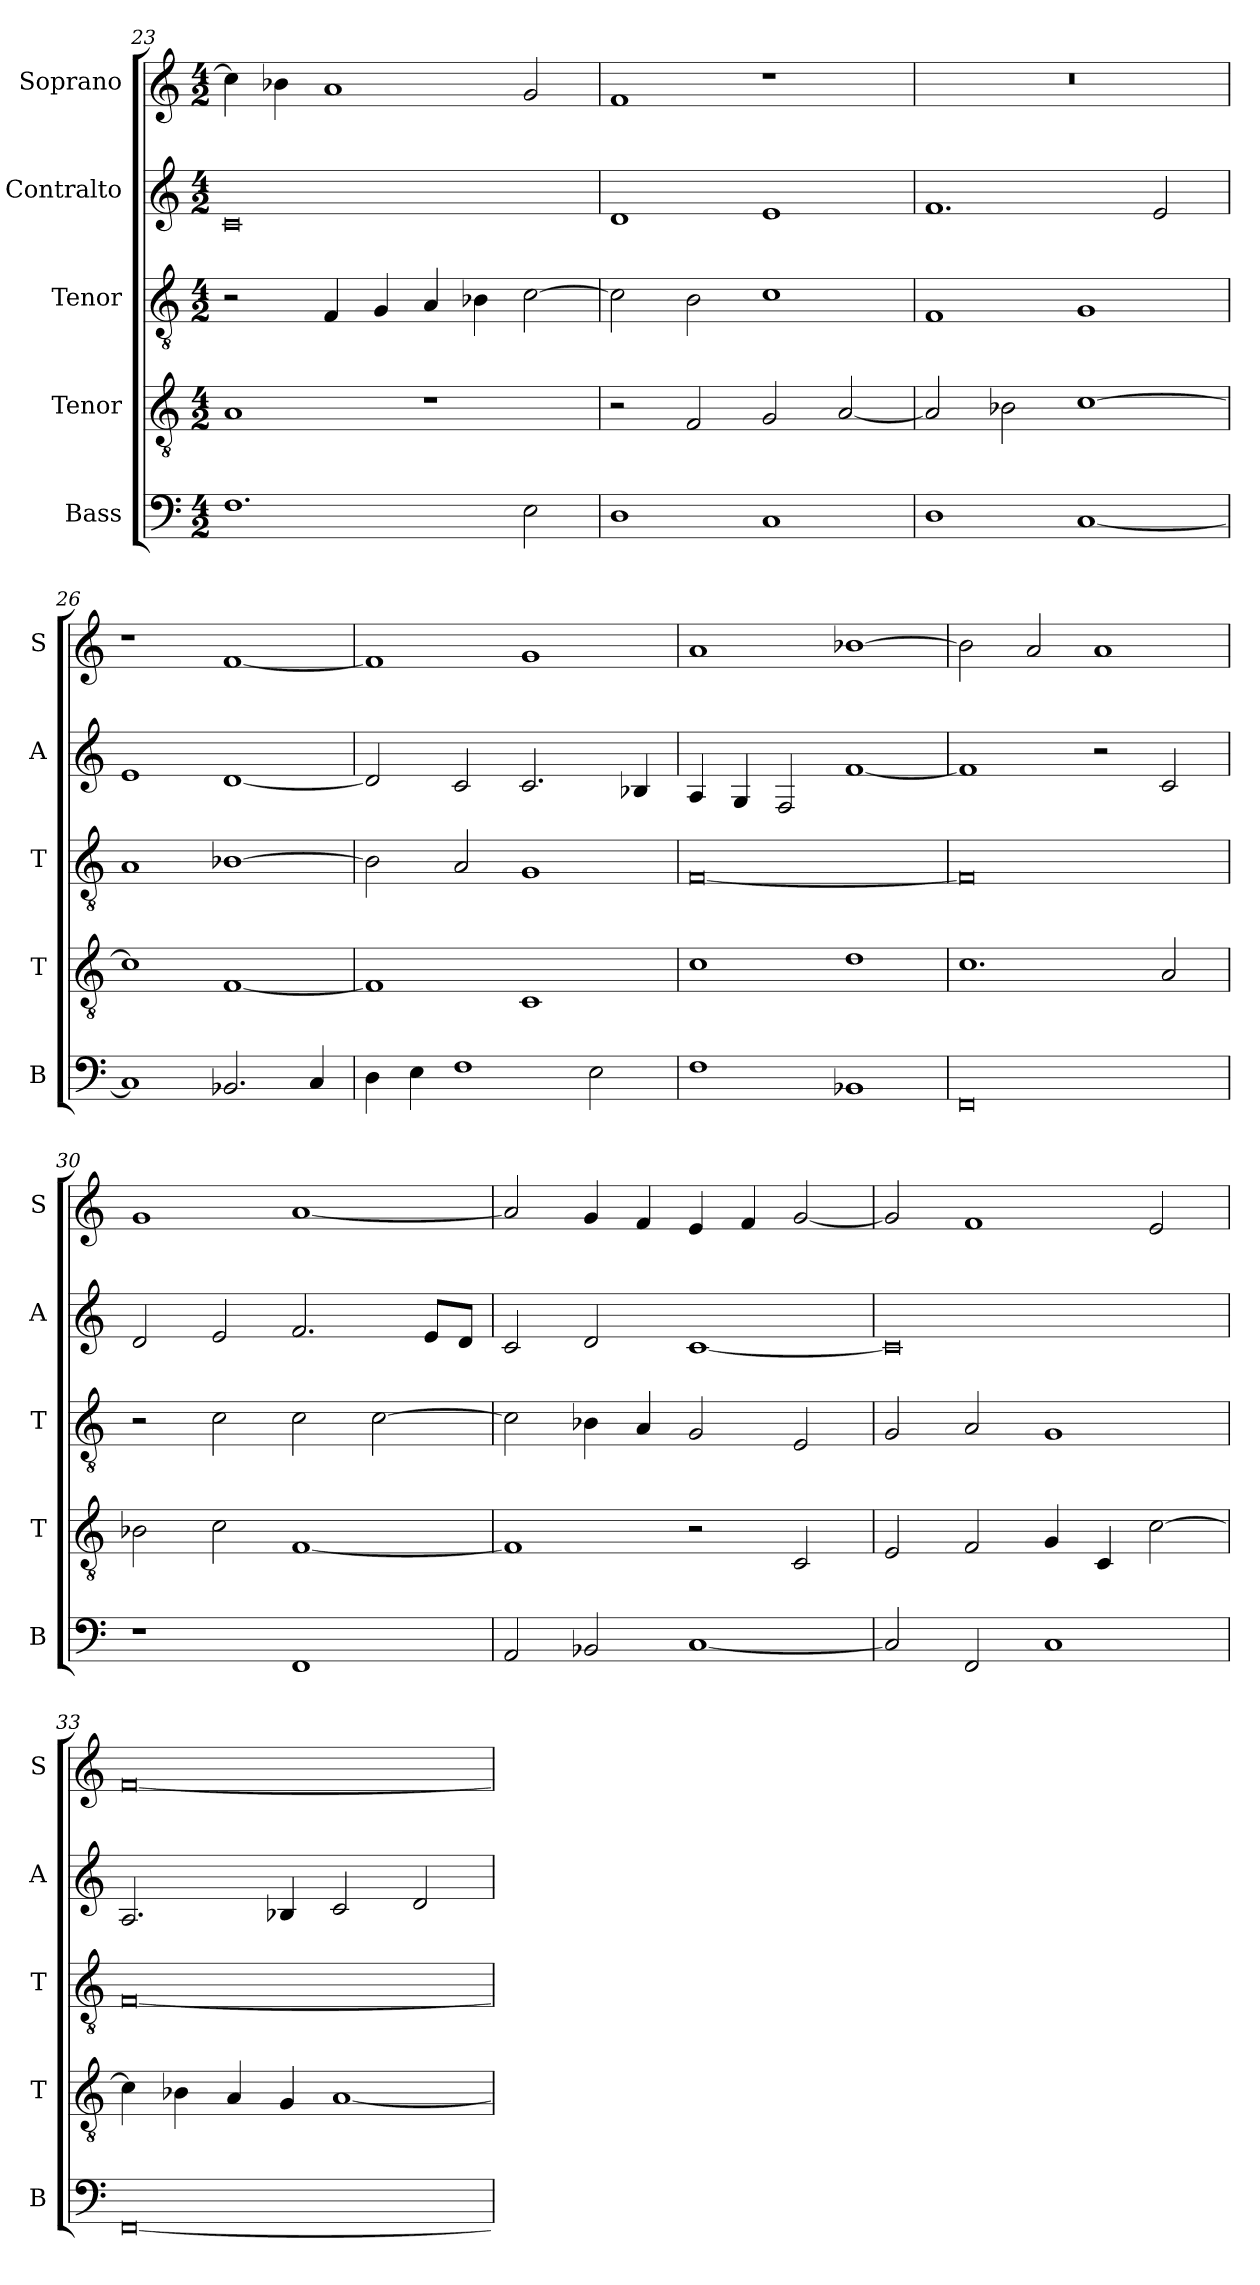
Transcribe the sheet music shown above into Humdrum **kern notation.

**kern	**kern	**kern	**kern	**kern
*part5	*part4	*part3	*part2	*part1
*staff5	*staff4	*staff3	*staff2	*staff1
*I"Bass	*I"Tenor	*I"Tenor	*I"Contralto	*I"Soprano
*I'B	*I'T	*I'T	*I'A	*I'S
*clefF4	*clefGv2	*clefGv2	*clefG2	*clefG2
*k[]	*k[]	*k[]	*k[]	*k[]
*M4/2	*M4/2	*M4/2	*M4/2	*M4/2
=23	=23	=23	=23	=23
1.F	1A	2r	0c	4cc]
.	.	.	.	4b-X
.	.	4F	.	1a
.	.	4G	.	.
.	1r	4A	.	.
.	.	4B-X	.	.
2E	.	[2c	.	2g
=24	=24	=24	=24	=24
1D	2r	2c]	1d	1f
.	2F	2B	.	.
1C	2G	1c	1e	1r
.	[2A	.	.	.
=25	=25	=25	=25	=25
1D	2A]	1F	1.f	0r
.	2B-X	.	.	.
[1C	[1c	1G	.	.
.	.	.	2e	.
=26	=26	=26	=26	=26
1C]	1c]	1A	1e	1r
2.BB-X	[1F	[1B-X	[1d	[1f
4C	.	.	.	.
=27	=27	=27	=27	=27
4D	1F]	2B-]	2d]	1f]
4E	.	.	.	.
1F	.	2A	2c	.
.	1C	1G	2.c	1g
2E	.	.	.	.
.	.	.	4B-X	.
=28	=28	=28	=28	=28
1F	1c	[0F	4A	1a
.	.	.	4G	.
.	.	.	2F	.
1BB-X	1d	.	[1f	[1b-X
=29	=29	=29	=29	=29
0FF	1.c	0F]	1f]	2b-]
.	.	.	.	2a
.	.	.	2r	1a
.	2A	.	2c	.
=30	=30	=30	=30	=30
1r	2B-X	2r	2d	1g
.	2c	2c	2e	.
1FF	[1F	2c	2.f	[1a
.	.	[2c	.	.
.	.	.	8e/L	.
.	.	.	8d/J	.
=31	=31	=31	=31	=31
2AA	1F]	2c]	2c	2a]
2BB-X	.	4B-X	2d	4g
.	.	4A	.	4f
[1C	2r	2G	[1c	4e
.	.	.	.	4f
.	2C	2E	.	[2g
=32	=32	=32	=32	=32
2C]	2E	2G	0c]	2g]
2FF	2F	2A	.	1f
1C	4G	1G	.	.
.	4C	.	.	.
.	[2c	.	.	2e
=33	=33	=33	=33	=33
[0FF	4c]	[0F	2.A	[0f
.	4B-X	.	.	.
.	4A	.	.	.
.	4G	.	4B-X	.
.	[1A	.	2c	.
.	.	.	2d	.
=	=	=	=	=
*-	*-	*-	*-	*-
